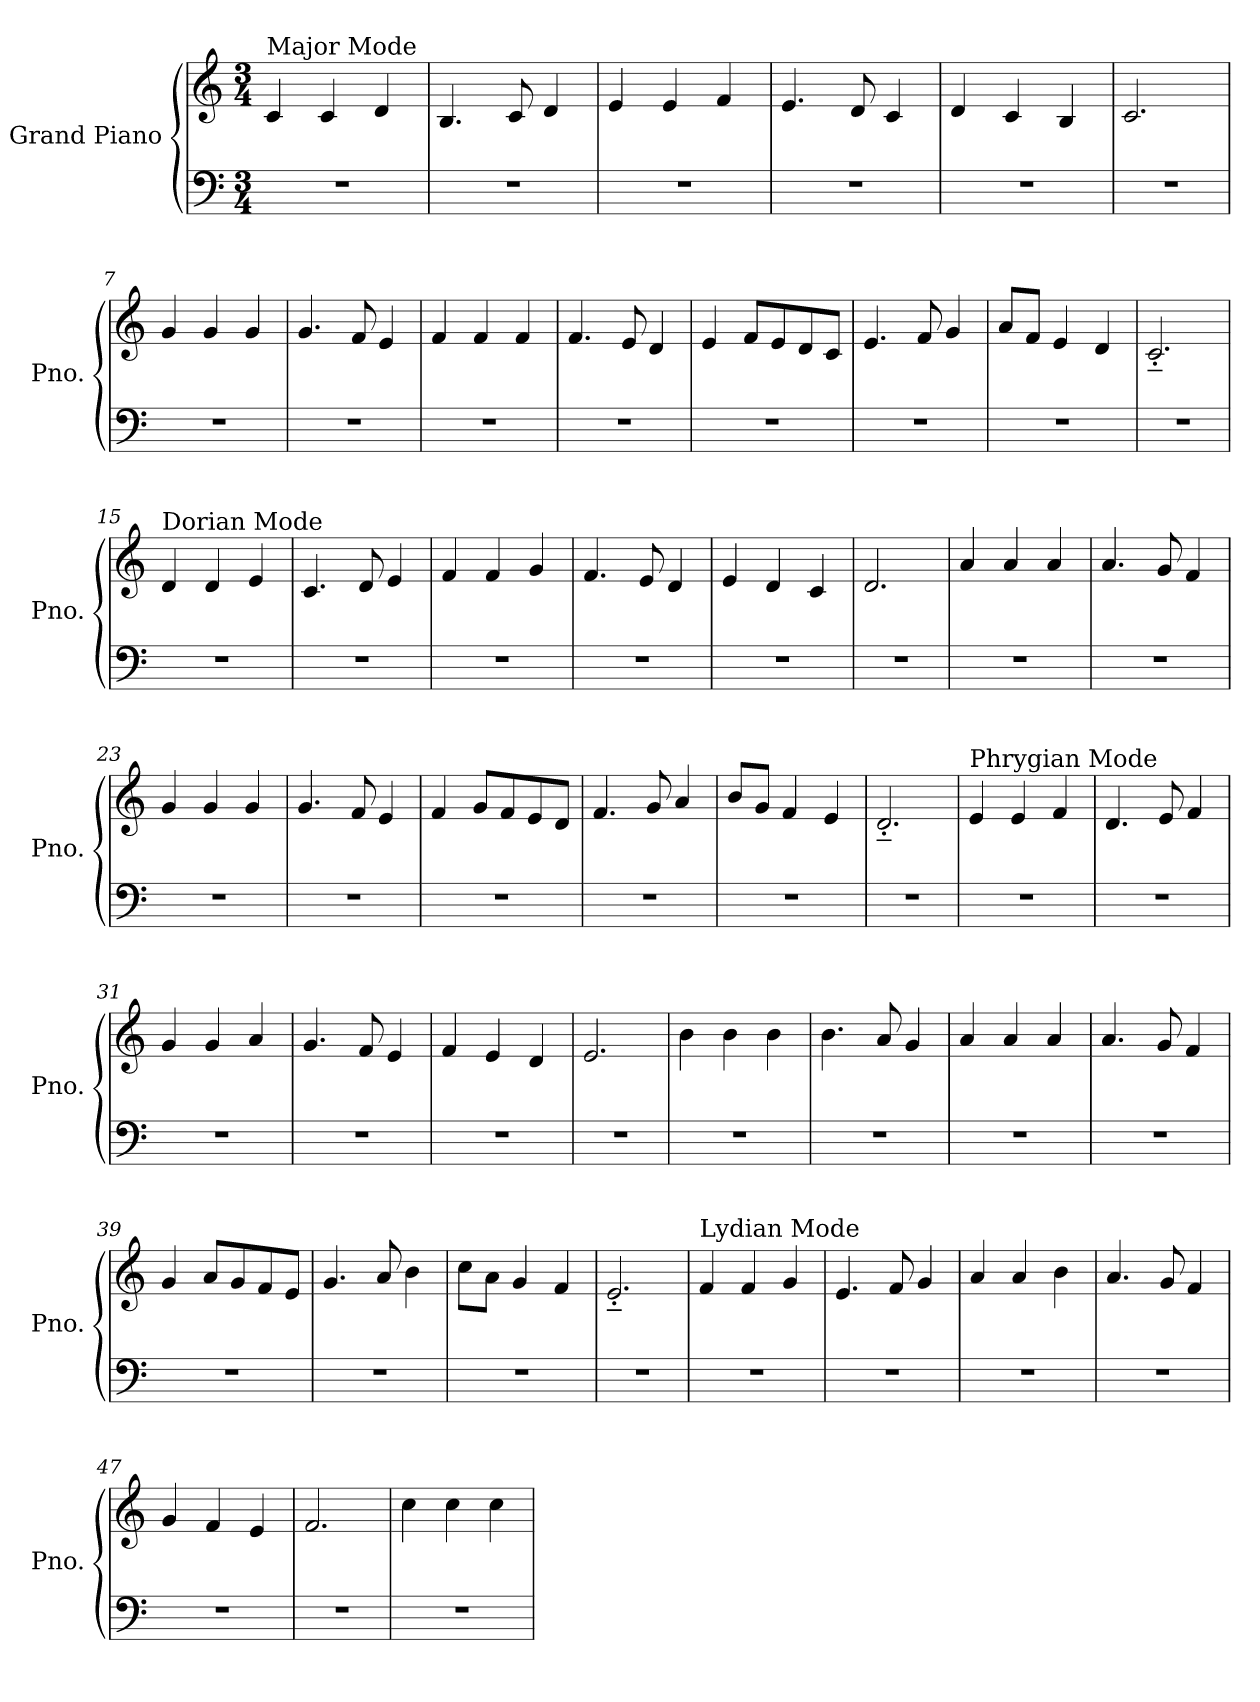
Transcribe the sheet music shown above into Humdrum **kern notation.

**kern	**kern
*part1	*part1
*staff2	*staff1
*I"Grand Piano	*
*I'Pno.	*
*clefF4	*clefG2
*k[]	*k[]
*M3/4	*M3/4
*MM70	*MM70
=1	=1
!	!LO:TX:a:t=Major Mode
2.r	4c/
.	4c/
.	4d/
=2	=2
2.r	4.B/
.	8c/
.	4d/
=3	=3
2.r	4e/
.	4e/
.	4f/
=4	=4
2.r	4.e/
.	8d/
.	4c/
=5	=5
2.r	4d/
.	4c/
.	4B/
=6	=6
2.r	2.c/
=7	=7
2.r	4g/
.	4g/
.	4g/
!!LO:LB:g=z
=8	=8
2.r	4.g/
.	8f/
.	4e/
=9	=9
2.r	4f/
.	4f/
.	4f/
=10	=10
2.r	4.f/
.	8e/
.	4d/
=11	=11
2.r	4e/
.	8f/L
.	8e/
.	8d/
.	8c/J
=12	=12
2.r	4.e/
.	8f/
.	4g/
=13	=13
2.r	8a/L
.	8f/J
.	4e/
.	4d/
=14	=14
2.r	2.c'~/
!!LO:LB:g=z
=15	=15
!	!LO:TX:a:t=Dorian Mode
2.r	4d/
.	4d/
.	4e/
=16	=16
2.r	4.c/
.	8d/
.	4e/
=17	=17
2.r	4f/
.	4f/
.	4g/
=18	=18
2.r	4.f/
.	8e/
.	4d/
=19	=19
2.r	4e/
.	4d/
.	4c/
=20	=20
2.r	2.d/
=21	=21
2.r	4a/
.	4a/
.	4a/
!!LO:LB:g=z
=22	=22
2.r	4.a/
.	8g/
.	4f/
=23	=23
2.r	4g/
.	4g/
.	4g/
=24	=24
2.r	4.g/
.	8f/
.	4e/
=25	=25
2.r	4f/
.	8g/L
.	8f/
.	8e/
.	8d/J
=26	=26
2.r	4.f/
.	8g/
.	4a/
=27	=27
2.r	8b/L
.	8g/J
.	4f/
.	4e/
=28	=28
2.r	2.d'~/
!!LO:LB:g=z
=29	=29
!	!LO:TX:a:t=Phrygian Mode
2.r	4e/
.	4e/
.	4f/
=30	=30
2.r	4.d/
.	8e/
.	4f/
=31	=31
2.r	4g/
.	4g/
.	4a/
=32	=32
2.r	4.g/
.	8f/
.	4e/
=33	=33
2.r	4f/
.	4e/
.	4d/
=34	=34
2.r	2.e/
=35	=35
2.r	4b\
.	4b\
.	4b\
!!LO:LB:g=z
=36	=36
2.r	4.b\
.	8a/
.	4g/
=37	=37
2.r	4a/
.	4a/
.	4a/
=38	=38
2.r	4.a/
.	8g/
.	4f/
=39	=39
2.r	4g/
.	8a/L
.	8g/
.	8f/
.	8e/J
=40	=40
2.r	4.g/
.	8a/
.	4b\
=41	=41
2.r	8cc\L
.	8a\J
.	4g/
.	4f/
=42	=42
2.r	2.e'~/
!!LO:LB:g=z
=43	=43
!	!LO:TX:a:t=Lydian Mode
2.r	4f/
.	4f/
.	4g/
=44	=44
2.r	4.e/
.	8f/
.	4g/
=45	=45
2.r	4a/
.	4a/
.	4b\
=46	=46
2.r	4.a/
.	8g/
.	4f/
=47	=47
2.r	4g/
.	4f/
.	4e/
=48	=48
2.r	2.f/
=49	=49
2.r	4cc\
.	4cc\
.	4cc\
=	=
*-	*-
